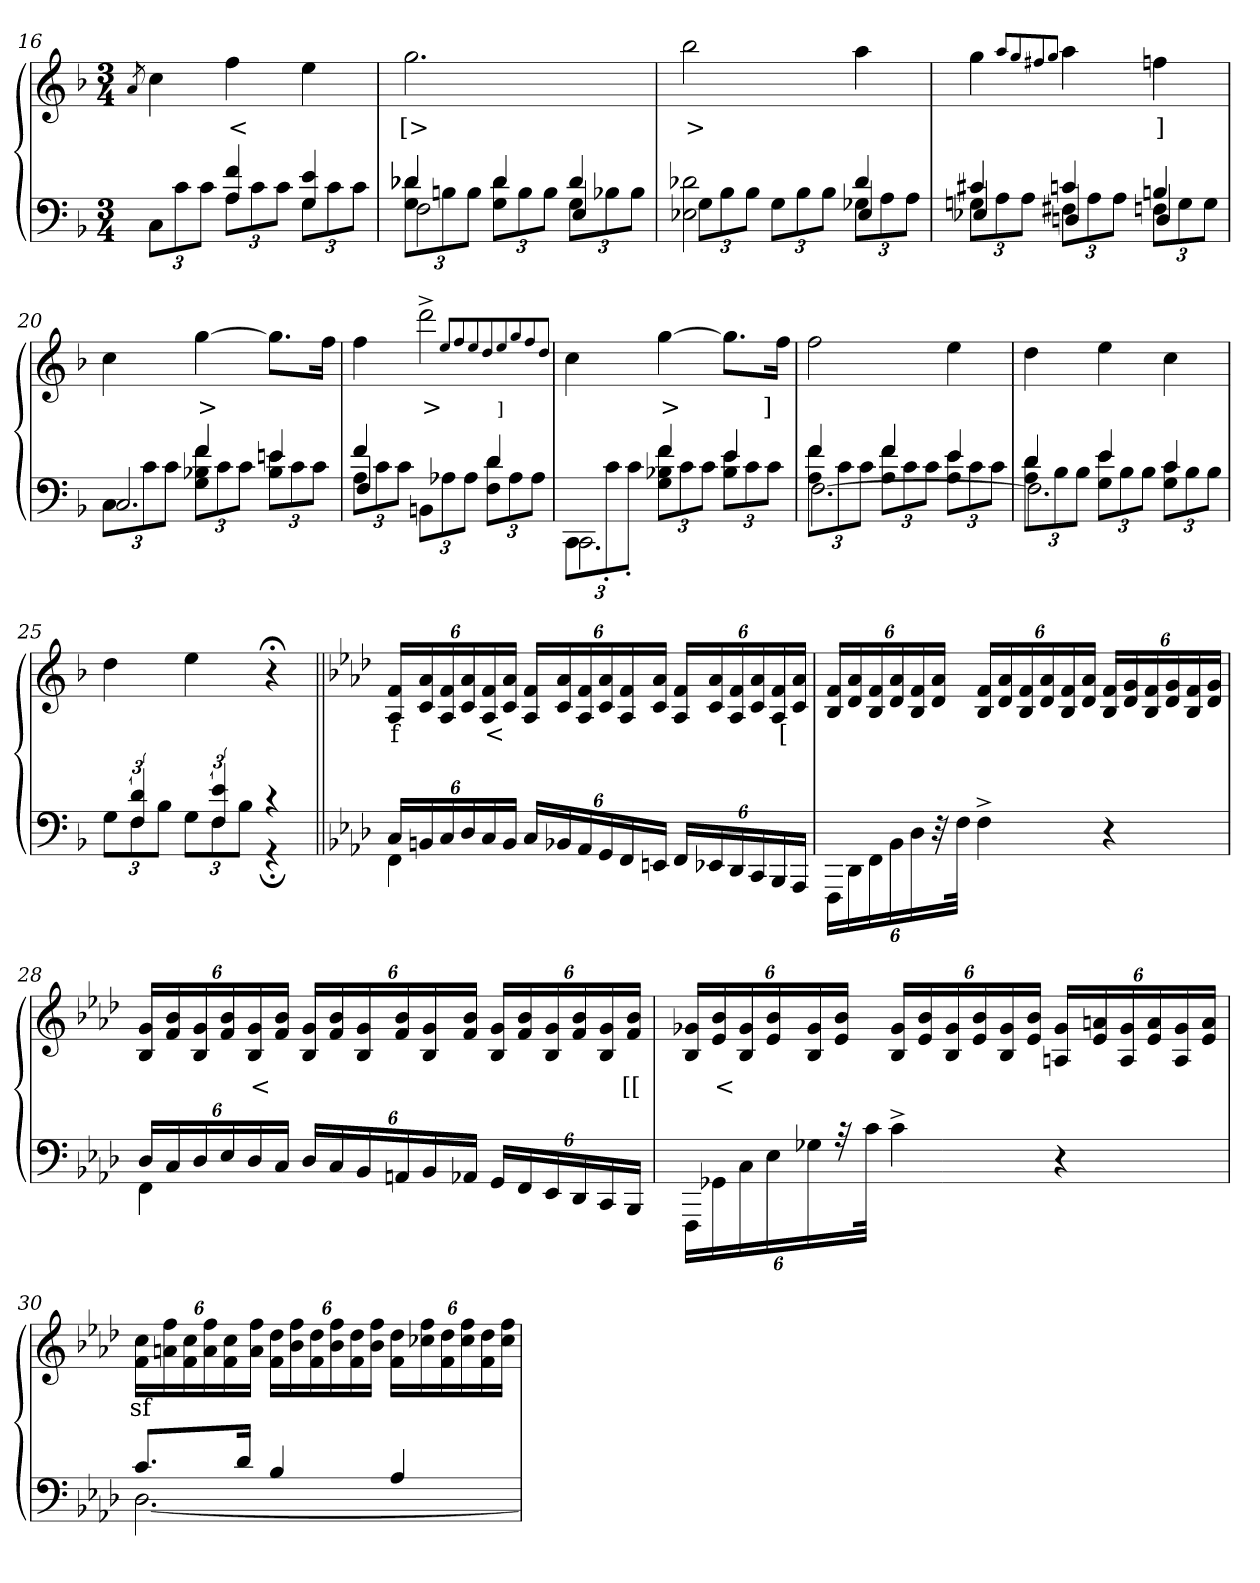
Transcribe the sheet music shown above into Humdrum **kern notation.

**kern	**kern	**text
*part2	*part1	*part1
*staff2	*staff1	*staff1
*clefF4	*clefG2	*
*k[b-]	*k[b-]	*
*M3/4	*M3/4	*
=16	=16	=16
.	8qa/	.
*^	*	*
4ryy	12CL	4cc	.
.	12c	.	.
.	12cJ	.	.
4A 4f	12AL	4ff	<
.	12c	.	.
.	12cJ	.	.
4G 4e	12GL	4ee	.
.	12c	.	.
.	12cJ	.	.
=17	=17	=17	=17
*	*^	*	*
4d-X	12G 12d-L	2F\	2.gg	[>
.	12Bn	.	.	.
.	12BJ	.	.	.
4d-	12G 12d-L	.	.	.
.	12B	.	.	.
.	12BJ	.	.	.
4d-	12GL	4E/	.	.
.	12B-X	.	.	.
.	12B-J	.	.	.
=18	=18	=18	=18	=18
2E-X\ 2d-X\	12G\L	2ryy	2bb-	>
.	12B-\	.	.	.
.	12B-\J	.	.	.
.	12G\L	.	.	.
.	12B-\	.	.	.
.	12B-\J	.	.	.
4d-/	12G-X\L	4E-/	4aa	.
.	12A\	.	.	.
.	12A\J	.	.	.
=19	=19	=19	=19	=19
4c#X	12GnL	4E-X/	4gg	.
.	12A	.	.	.
.	12AJ	.	.	.
.	.	.	8qaa/L	.
.	.	.	8qgg/	.
.	.	.	8qff#X/	.
.	.	.	8qgg/J	.
4cn	12F#XL	4Dn/	4aa	.
.	12A	.	.	.
.	12AJ	.	.	.
4Bn	12FnL	4D/	4ffn	]
.	12G	.	.	.
.	12GJ	.	.	.
=20	=20	=20	=20	=20
4ryy	12CL	2.C/	4cc	.
.	12c	.	.	.
.	12cJ	.	.	.
4f/	12B-X 12G 12fL	.	[4gg	>
.	12c	.	.	.
.	12cJ	.	.	.
4en/	12B- 12eL	.	8.ggL]	.
.	12c	.	.	.
.	12cJ	.	.	.
.	.	.	16ffJk	.
=21	=21	=21	=21	=21
4f	12AL	4F/	4ff	.
.	12c	.	.	.
.	12cJ	.	.	.
4ryy	12BBnL	2ryy	2ddd^>	>
.	12A-X	.	.	.
.	12A-J	.	.	.
4d	12F 12dL	.	.	.
.	12A-	.	.	.
.	12A-J	.	.	.
.	.	.	8qee/L	.
.	.	.	8qff/	.
.	.	.	8qee/	.
.	.	.	8qdd/	.
.	.	.	8qee/	]
.	.	.	8qgg/	.
.	.	.	8qff/	.
.	.	.	8qdd/J	.
=22	=22	=22	=22	=22
4ryy	12CCL	2.CC\	4cc	.
.	12c'>	.	.	.
.	12c'>J	.	.	.
4f/	12G 12B-X 12fL	.	[4gg	>
.	12c	.	.	.
.	12cJ	.	.	.
4e/	12B- 12eL	.	8.ggL]	.
.	12c	.	.	.
.	12cJ	.	.	.
.	.	.	16ffJk	]
=23	=23	=23	=23	=23
4f	12A 12fL	[2.F\	2ff	.
.	12c	.	.	.
.	12cJ	.	.	.
4f	12A 12fL	.	.	.
.	12c	.	.	.
.	12cJ	.	.	.
4e	12A 12eL	.	4ee	.
.	12c	.	.	.
.	12cJ	.	.	.
=24	=24	=24	=24	=24
4d	12A 12dL	2.F\]	4dd	.
.	12B-	.	.	.
.	12B-J	.	.	.
4e	12G 12eL	.	4ee	.
.	12B-	.	.	.
.	12B-J	.	.	.
4c	12G 12cL	.	4cc	.
.	12B-	.	.	.
.	12B-J	.	.	.
=25	=25	=25	=25	=25
12ryy	12GL	2ryy	4dd	.
6F 6d	12F	.	.	.
.	12B-J	.	.	.
12ryy	12GL	.	4ee	.
6e 6F	12F	.	.	.
.	12B-J	.	.	.
4ryy	4r;<	4r	4r;<	.
*v	*v	*v	*	*
=26||	=26||	=26||
*k[b-e-a-d-]	*k[b-e-a-d-]	*
*^	*	*
24CLL	4FF	24f 24A-LL	f
24BBn	.	24a- 24c	.
24C	.	24f 24A-	.
24D-	.	24a- 24c	.
24C	.	24f 24A-	<
24BBJJ	.	24a- 24cJJ	.
24CLL	2ryy	24f 24A-LL	.
24BB-X	.	24a- 24c	.
24AA-	.	24f 24A-	.
24GG	.	24a- 24c	.
24FF	.	24f 24A-	.
24EEnJJ	.	24a- 24cJJ	.
24FFLL	.	24f 24A-LL	.
24EE-X	.	24a- 24c	.
24DD-	.	24f 24A-	.
24CC	.	24a- 24c	.
24BBB-	.	24f 24A-	.
24AAA-JJ	.	24a- 24cJJ	[
*v	*v	*	*
=27	=27	=27
24FFF\LL	24f 24B-LL	.
24DD-	24a- 24d-	.
24FF	24f 24B-	.
24BB-	24a- 24d-	.
24D-	24f 24B-	.
48r	24a- 24d-JJ	.
48FJJk	.	.
4F^>	24f 24B-LL	.
.	24a- 24d-	.
.	24f 24B-	.
.	24a- 24d-	.
.	24f 24B-	.
.	24a- 24d-JJ	.
4r	24f 24B-LL	.
.	24g 24d-	.
.	24f 24B-	.
.	24g 24d-	.
.	24f 24B-	.
.	24g 24d-JJ	.
=28	=28	=28
*^	*	*
24D-LL	4FF	24g 24B-LL	.
24C	.	24b- 24f	.
24D-	.	24g 24B-	.
24E-	.	24b- 24f	.
24D-	.	24g 24B-	<
24CJJ	.	24b- 24fJJ	.
24D-LL	2ryy	24g 24B-LL	.
24C	.	24b- 24f	.
24BB-	.	24g 24B-	.
24AAn	.	24b- 24f	.
24BB-	.	24g 24B-	.
24AA-XJJ	.	24b- 24fJJ	.
24GGLL	.	24g 24B-LL	.
24FF	.	24b- 24f	.
24EE-	.	24g 24B-	.
24DD-	.	24b- 24f	.
24CC	.	24g 24B-	.
24BBB-JJ	.	24b- 24fJJ	[[
*v	*v	*	*
=29	=29	=29
24FFF\LL	24g-X 24B-LL	.
24GG-X	24b- 24e-	<
24C	24g- 24B-	.
24E-	24b- 24e-	.
24G-	24g- 24B-	.
48r	24b- 24e-JJ	.
48cJJk	.	.
4c^>	24g- 24B-LL	.
.	24b- 24e-	.
.	24g- 24B-	.
.	24b- 24e-	.
.	24g- 24B-	.
.	24b- 24e-JJ	.
4r	24g- 24AnLL	.
.	24an 24e-	.
.	24g- 24A	.
.	24a 24e-	.
.	24g- 24A	.
.	24a 24e-JJ	.
=30	=30	=30
*^	*	*
8.cL	[2.D-	24cc 24fLL	sf
.	.	24ff 24an	.
.	.	24cc 24f	.
.	.	24ff 24a	.
.	.	24cc 24f	.
16d-Jk	.	.	.
.	.	24ff 24aJJ	.
4B-	.	24dd- 24fLL	.
.	.	24ff 24b-	.
.	.	24dd- 24f	.
.	.	24ff 24b-	.
.	.	24dd- 24f	.
.	.	24ff 24b-JJ	.
4A-	.	24dd- 24fLL	.
.	.	24ff 24cc-X	.
.	.	24dd- 24f	.
.	.	24ff 24cc-	.
.	.	24dd- 24f	.
.	.	24ff 24cc-JJ	.
*v	*v	*	*
=	=	=
*-	*-	*-
